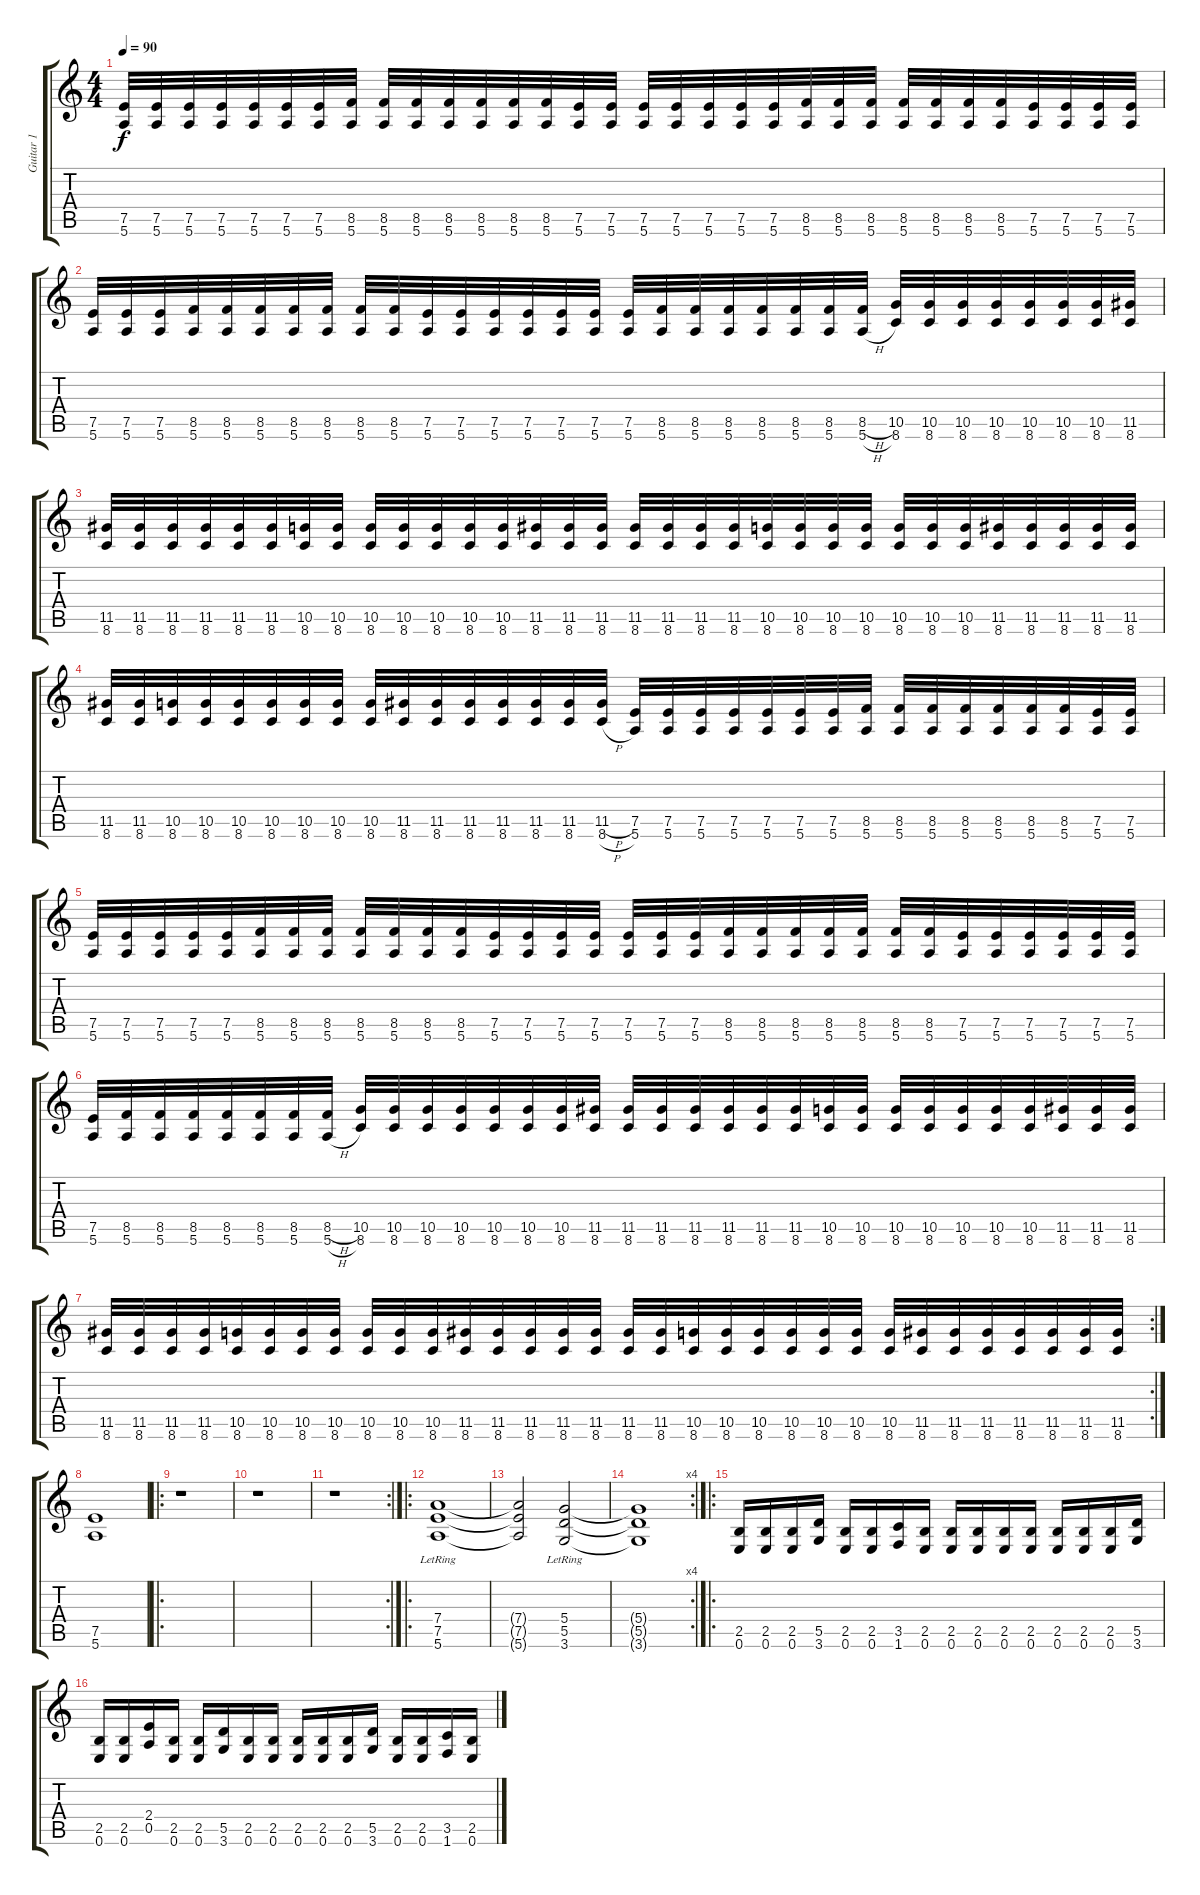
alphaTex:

\track ("Guitar 1" "Guitar 1") {instrument distortionguitar}
\staff {score tabs}
\tuning (E4 B3 G3 D3 A2 E2) {hide}
\ts (4 4)
\tempo 90
\clef g2
\ks c
(7.5 5.6).32{dy f instrument distortionguitar} (7.5 5.6).32 (7.5 5.6).32 (7.5 5.6).32 (7.5 5.6).32 (7.5 5.6).32 (7.5 5.6).32 (8.5 5.6).32 (8.5 5.6).32 (8.5 5.6).32 (8.5 5.6).32 (8.5 5.6).32 (8.5 5.6).32 (8.5 5.6).32 (7.5 5.6).32 (7.5 5.6).32 (7.5 5.6).32 (7.5 5.6).32 (7.5 5.6).32 (7.5 5.6).32 (7.5 5.6).32 (8.5 5.6).32 (8.5 5.6).32 (8.5 5.6).32 (8.5 5.6).32 (8.5 5.6).32 (8.5 5.6).32 (8.5 5.6).32 (7.5 5.6).32 (7.5 5.6).32 (7.5 5.6).32 (7.5 5.6).32 |
(7.5 5.6).32 (7.5 5.6).32 (7.5 5.6).32 (8.5 5.6).32 (8.5 5.6).32 (8.5 5.6).32 (8.5 5.6).32 (8.5 5.6).32 (8.5 5.6).32 (8.5 5.6).32 (7.5 5.6).32 (7.5 5.6).32 (7.5 5.6).32 (7.5 5.6).32 (7.5 5.6).32 (7.5 5.6).32 (7.5 5.6).32 (8.5 5.6).32 (8.5 5.6).32 (8.5 5.6).32 (8.5 5.6).32 (8.5 5.6).32 (8.5 5.6).32 (8.5{h} 5.6{h}).32 (10.5 8.6).32 (10.5 8.6).32 (10.5 8.6).32 (10.5 8.6).32 (10.5 8.6).32 (10.5 8.6).32 (10.5 8.6).32 (11.5 8.6).32 |
(11.5 8.6).32 (11.5 8.6).32 (11.5 8.6).32 (11.5 8.6).32 (11.5 8.6).32 (11.5 8.6).32 (10.5 8.6).32 (10.5 8.6).32 (10.5 8.6).32 (10.5 8.6).32 (10.5 8.6).32 (10.5 8.6).32 (10.5 8.6).32 (11.5 8.6).32 (11.5 8.6).32 (11.5 8.6).32 (11.5 8.6).32 (11.5 8.6).32 (11.5 8.6).32 (11.5 8.6).32 (10.5 8.6).32 (10.5 8.6).32 (10.5 8.6).32 (10.5 8.6).32 (10.5 8.6).32 (10.5 8.6).32 (10.5 8.6).32 (11.5 8.6).32 (11.5 8.6).32 (11.5 8.6).32 (11.5 8.6).32 (11.5 8.6).32 |
(11.5 8.6).32 (11.5 8.6).32 (10.5 8.6).32 (10.5 8.6).32 (10.5 8.6).32 (10.5 8.6).32 (10.5 8.6).32 (10.5 8.6).32 (10.5 8.6).32 (11.5 8.6).32 (11.5 8.6).32 (11.5 8.6).32 (11.5 8.6).32 (11.5 8.6).32 (11.5 8.6).32 (11.5{h} 8.6{h}).32 (7.5 5.6).32 (7.5 5.6).32 (7.5 5.6).32 (7.5 5.6).32 (7.5 5.6).32 (7.5 5.6).32 (7.5 5.6).32 (8.5 5.6).32 (8.5 5.6).32 (8.5 5.6).32 (8.5 5.6).32 (8.5 5.6).32 (8.5 5.6).32 (8.5 5.6).32 (7.5 5.6).32 (7.5 5.6).32 |
(7.5 5.6).32 (7.5 5.6).32 (7.5 5.6).32 (7.5 5.6).32 (7.5 5.6).32 (8.5 5.6).32 (8.5 5.6).32 (8.5 5.6).32 (8.5 5.6).32 (8.5 5.6).32 (8.5 5.6).32 (8.5 5.6).32 (7.5 5.6).32 (7.5 5.6).32 (7.5 5.6).32 (7.5 5.6).32 (7.5 5.6).32 (7.5 5.6).32 (7.5 5.6).32 (8.5 5.6).32 (8.5 5.6).32 (8.5 5.6).32 (8.5 5.6).32 (8.5 5.6).32 (8.5 5.6).32 (8.5 5.6).32 (7.5 5.6).32 (7.5 5.6).32 (7.5 5.6).32 (7.5 5.6).32 (7.5 5.6).32 (7.5 5.6).32 |
(7.5 5.6).32 (8.5 5.6).32 (8.5 5.6).32 (8.5 5.6).32 (8.5 5.6).32 (8.5 5.6).32 (8.5 5.6).32 (8.5{h} 5.6{h}).32 (10.5 8.6).32 (10.5 8.6).32 (10.5 8.6).32 (10.5 8.6).32 (10.5 8.6).32 (10.5 8.6).32 (10.5 8.6).32 (11.5 8.6).32 (11.5 8.6).32 (11.5 8.6).32 (11.5 8.6).32 (11.5 8.6).32 (11.5 8.6).32 (11.5 8.6).32 (10.5 8.6).32 (10.5 8.6).32 (10.5 8.6).32 (10.5 8.6).32 (10.5 8.6).32 (10.5 8.6).32 (10.5 8.6).32 (11.5 8.6).32 (11.5 8.6).32 (11.5 8.6).32 |
\rc 2
(11.5 8.6).32 (11.5 8.6).32 (11.5 8.6).32 (11.5 8.6).32 (10.5 8.6).32 (10.5 8.6).32 (10.5 8.6).32 (10.5 8.6).32 (10.5 8.6).32 (10.5 8.6).32 (10.5 8.6).32 (11.5 8.6).32 (11.5 8.6).32 (11.5 8.6).32 (11.5 8.6).32 (11.5 8.6).32 (11.5 8.6).32 (11.5 8.6).32 (10.5 8.6).32 (10.5 8.6).32 (10.5 8.6).32 (10.5 8.6).32 (10.5 8.6).32 (10.5 8.6).32 (10.5 8.6).32 (11.5 8.6).32 (11.5 8.6).32 (11.5 8.6).32 (11.5 8.6).32 (11.5 8.6).32 (11.5 8.6).32 (11.5 8.6).32 |
(7.5 5.6).1 |
\ro
r.1 |
r.1 |
\rc 2
r.1 |
\ro
(7.4{lr} 7.5{lr} 5.6{lr}).1 |
(7.4{t} 7.5{t} 5.6{t}).2 (5.4{lr} 5.5{lr} 3.6{lr}).2 |
\rc 4
(5.4{t} 5.5{t} 3.6{t}).1 |
\ro
(2.5 0.6).16 (2.5 0.6).16 (2.5 0.6).16 (5.5 3.6).16 (2.5 0.6).16 (2.5 0.6).16 (3.5 1.6).16 (2.5 0.6).16 (2.5 0.6).16 (2.5 0.6).16 (2.5 0.6).16 (2.5 0.6).16 (2.5 0.6).16 (2.5 0.6).16 (2.5 0.6).16 (5.5 3.6).16 |
(2.5 0.6).16 (2.5 0.6).16 (2.4 0.5).16 (2.5 0.6).16 (2.5 0.6).16 (5.5 3.6).16 (2.5 0.6).16 (2.5 0.6).16 (2.5 0.6).16 (2.5 0.6).16 (2.5 0.6).16 (5.5 3.6).16 (2.5 0.6).16 (2.5 0.6).16 (3.5 1.6).16 (2.5 0.6).16
